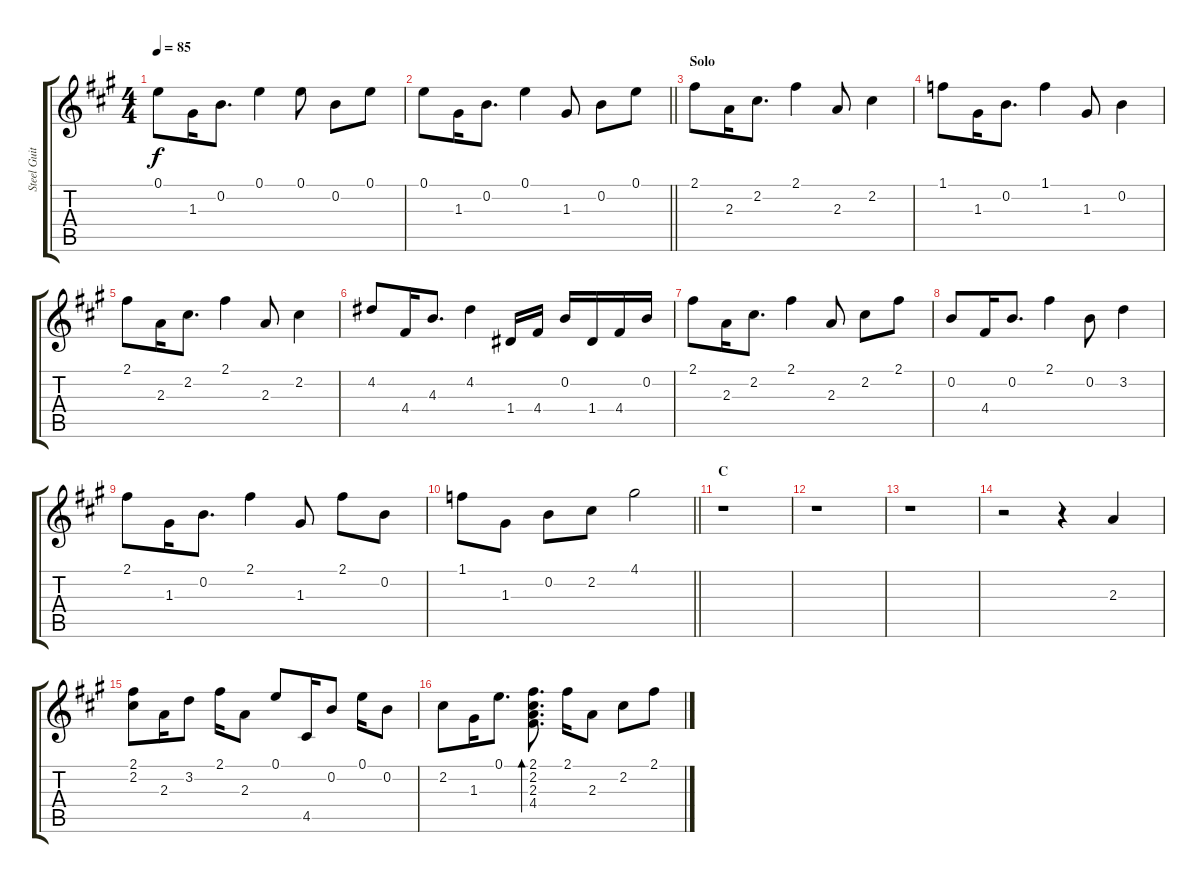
\track ("Steel Guitar" "Steel Guit") {instrument acousticguitarsteel}
\staff {score tabs}
\tuning (E4 B3 G3 D3 A2 E2) {hide}
\ts (4 4)
\tempo 85
\clef g2
\ks a
0.1.8{dy f} 1.3.16 0.2.8{d} 0.1.4 0.1.8 0.2.8 0.1.8 |
\barLineRight lightlight
0.1.8 1.3.16 0.2.8{d} 0.1.4 1.3.8 0.2.8 0.1.8 |
\section ("" "Solo")
2.1.8 2.3.16 2.2.8{d} 2.1.4 2.3.8 2.2.4 |
1.1.8 1.3.16 0.2.8{d} 1.1.4 1.3.8 0.2.4 |
2.1.8 2.3.16 2.2.8{d} 2.1.4 2.3.8 2.2.4 |
4.2.8 4.4.16 4.3.8{d} 4.2.4 1.4.16 4.4.16 0.2.16 1.4.16 4.4.16 0.2.16 |
2.1.8 2.3.16 2.2.8{d} 2.1.4 2.3.8 2.2.8 2.1.8 |
0.2.8 4.4.16 0.2.8{d} 2.1.4 0.2.8 3.2.4 |
2.1.8 1.3.16 0.2.8{d} 2.1.4 1.3.8 2.1.8 0.2.8 |
\barLineRight lightlight
1.1.8 1.3.8 0.2.8 2.2.8 4.1.2 |
\section ("" "C")
r.1 |
r.1 |
r.1 |
r.2 r.4 2.3.4 |
(2.1 2.2).8 2.3.16 3.2.8 2.1.16 2.3.8 0.1.8 4.5.16 0.2.8 0.1.16 0.2.8 |
2.2.8 1.3.16 0.1.8{d} (2.1 2.2 2.3 4.4).8{d bd 60} 2.1.16 2.3.8 2.2.8 2.1.8
